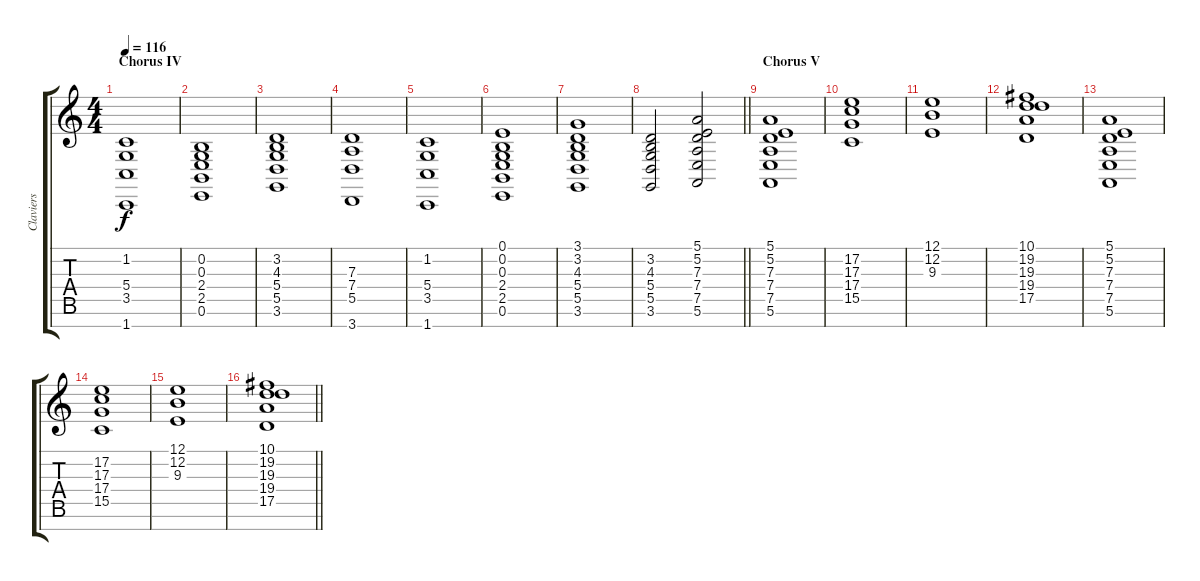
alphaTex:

\track ("Claviers" "Claviers") {instrument synthstrings2}
\staff {score tabs}
\tuning (E4 B3 G3 D3 A2 E2 B1) {hide}
\ts (4 4)
\section ("" "Chorus IV")
\tempo 116
\clef g2
\ks c
(1.2 5.4 3.5 1.7).1{dy f instrument synthstrings2} |
(0.2 0.3 2.4 2.5 0.6).1 |
(3.2 4.3 5.4 5.5 3.6).1 |
(7.3 7.4 5.5 3.7).1 |
(1.2 5.4 3.5 1.7).1 |
(0.1 0.2 0.3 2.4 2.5 0.6).1 |
(3.1 3.2 4.3 5.4 5.5 3.6).1 |
\barLineRight lightlight
(3.2 4.3 5.4 5.5 3.6).2 (5.1 5.2 7.3 7.4 7.5 5.6).2 |
\section ("" "Chorus V")
(5.1 5.2 7.3 7.4 7.5 5.6).1 |
(17.2 17.3 17.4 15.5).1 |
(12.1 12.2 9.3).1 |
(10.1 19.2 19.3 19.4 17.5).1 |
(5.1 5.2 7.3 7.4 7.5 5.6).1 |
(17.2 17.3 17.4 15.5).1 |
(12.1 12.2 9.3).1 |
\barLineRight lightlight
(10.1 19.2 19.3 19.4 17.5).1
